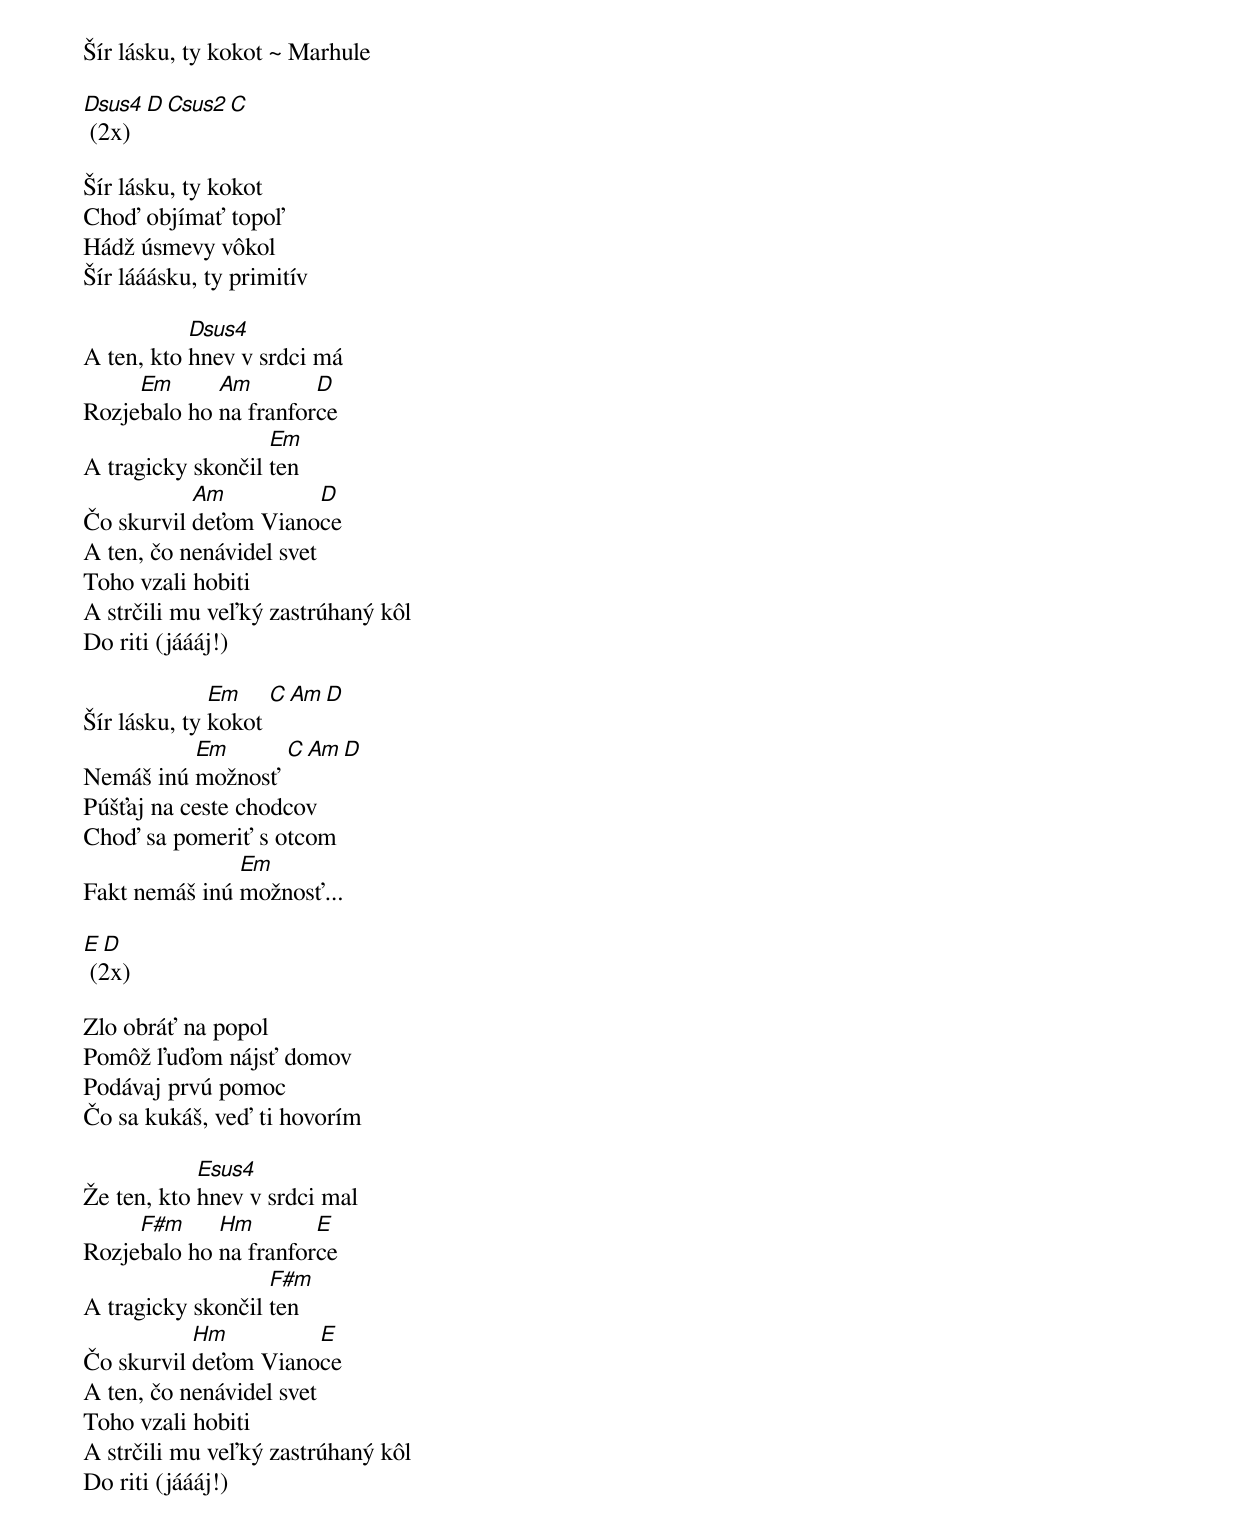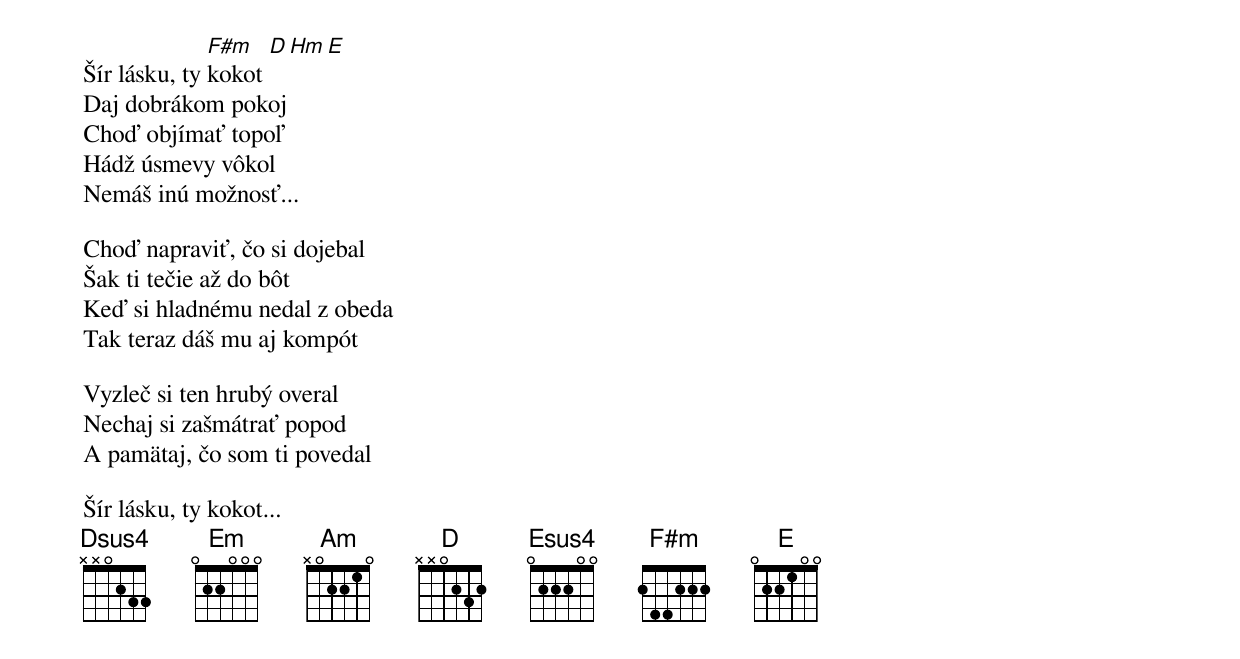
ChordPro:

Šír lásku, ty kokot ~ Marhule

[Dsus4 D Csus2 C] (2x)

Šír lásku, ty kokot
Choď objímať topoľ
Hádž úsmevy vôkol
Šír lááásku, ty primitív

A ten, kto [Dsus4]hnev v srdci má
Rozje[Em]balo ho [Am]na franfor[D]ce
A tragicky skončil [Em]ten
Čo skurvil [Am]deťom Viano[D]ce
A ten, čo nenávidel svet
Toho vzali hobiti
A strčili mu veľký zastrúhaný kôl
Do riti (jáááj!)

Šír lásku, ty [Em]kokot [C Am D]
Nemáš inú [Em]možnosť [C Am D]
Púšťaj na ceste chodcov
Choď sa pomeriť s otcom
Fakt nemáš inú [Em]možnosť...

[E D] (2x)

Zlo obráť na popol
Pomôž ľuďom nájsť domov
Podávaj prvú pomoc
Čo sa kukáš, veď ti hovorím

Že ten, kto [Esus4]hnev v srdci mal
Rozje[F#m]balo ho [Hm]na franfor[E]ce
A tragicky skončil [F#m]ten
Čo skurvil [Hm]deťom Viano[E]ce
A ten, čo nenávidel svet
Toho vzali hobiti
A strčili mu veľký zastrúhaný kôl
Do riti (jáááj!)

Šír lásku, ty [F#m]kokot [D Hm E]
Daj dobrákom pokoj
Choď objímať topoľ
Hádž úsmevy vôkol
Nemáš inú možnosť...

Choď napraviť, čo si dojebal
Šak ti tečie až do bôt
Keď si hladnému nedal z obeda
Tak teraz dáš mu aj kompót

Vyzleč si ten hrubý overal
Nechaj si zašmátrať popod
A pamätaj, čo som ti povedal

Šír lásku, ty kokot...
